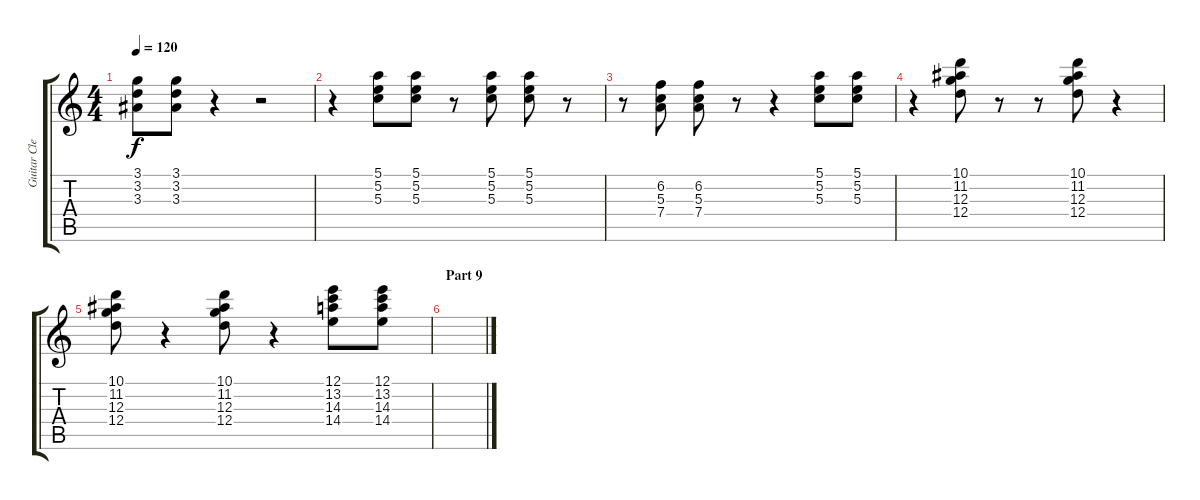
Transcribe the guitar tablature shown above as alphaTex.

\track ("Guitar Clean 1" "Guitar Cle") {instrument electricguitarclean}
\staff {score tabs}
\tuning (E4 B3 G3 D3 A2 E2) {hide}
\ts (4 4)
\tempo 120
\clef g2
\ks c
(3.1 3.2 3.3).8{dy f} (3.1 3.2 3.3).8 r.4 r.2 |
r.4 (5.1 5.2 5.3).8 (5.1 5.2 5.3).8 r.8 (5.1 5.2 5.3).8 (5.1 5.2 5.3).8 r.8 |
r.8 (6.2 5.3 7.4).8 (6.2 5.3 7.4).8 r.8 r.4 (5.1 5.2 5.3).8 (5.1 5.2 5.3).8 |
r.4 (10.1 11.2 12.3 12.4).8 r.8 r.8 (10.1 11.2 12.3 12.4).8 r.4 |
(10.1 11.2 12.3 12.4).8 r.4 (10.1 11.2 12.3 12.4).8 r.4 (12.1 13.2 14.3 14.4).8 (12.1 13.2 14.3 14.4).8 |
\section ("" "Part 9")
